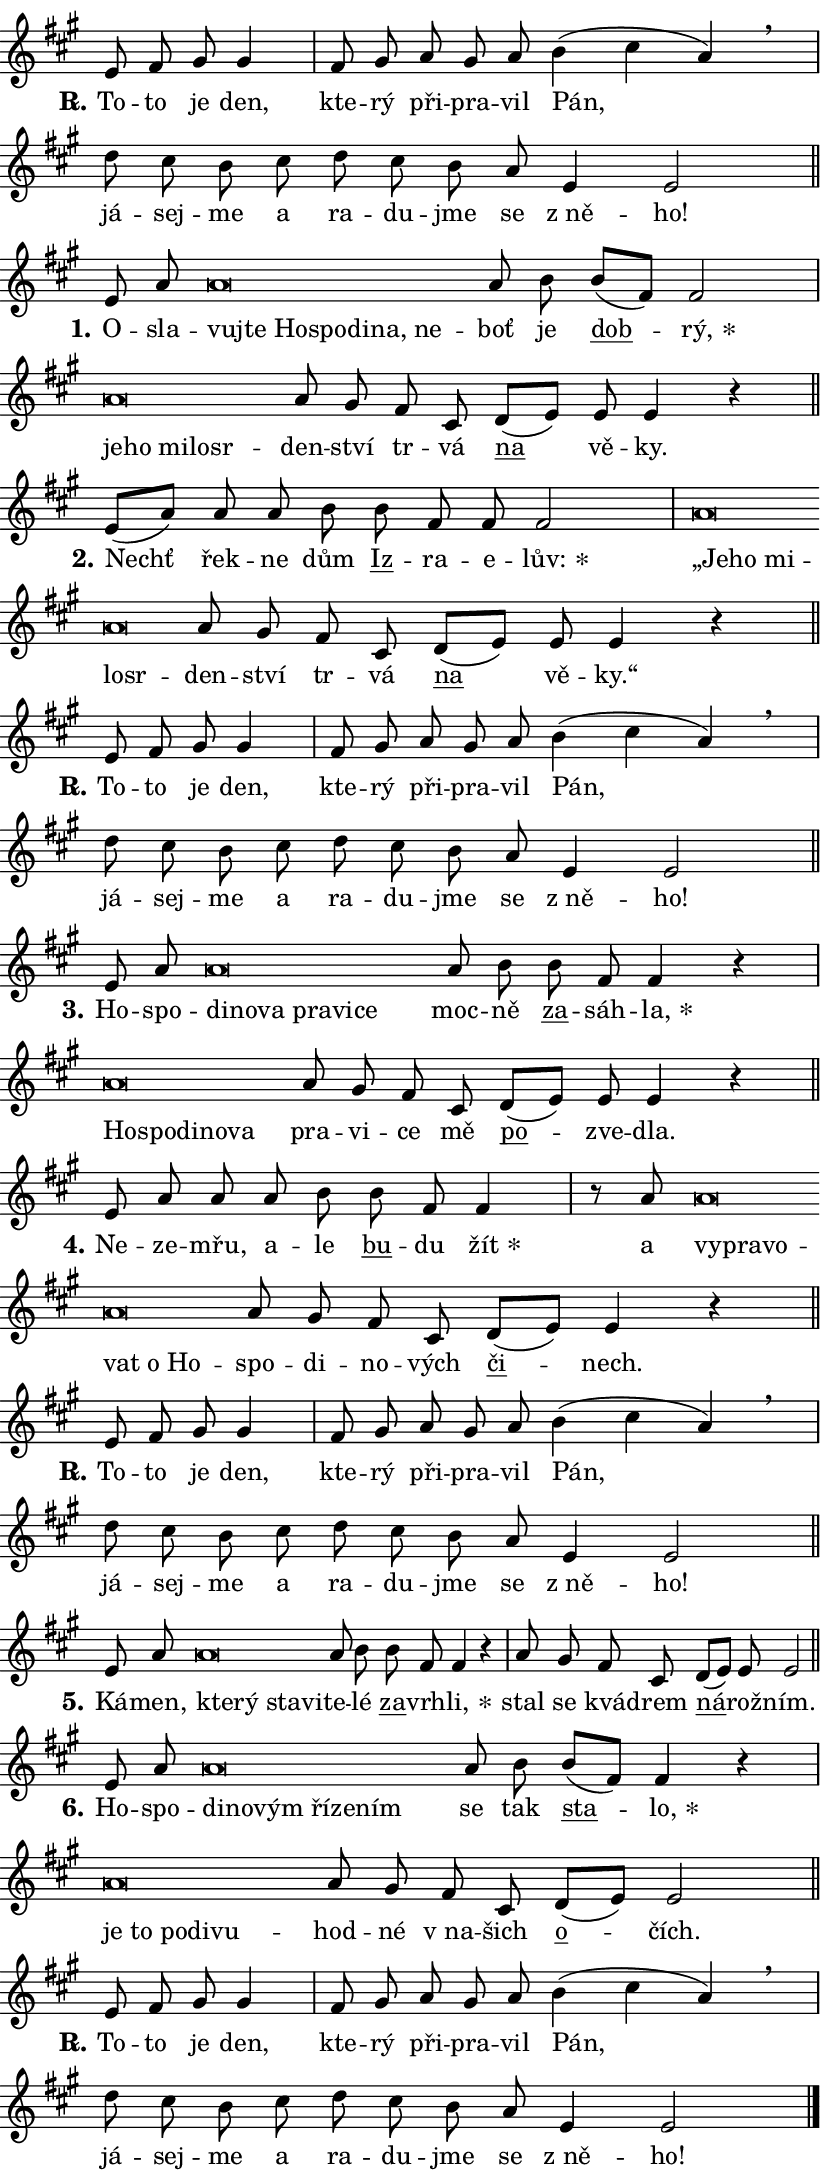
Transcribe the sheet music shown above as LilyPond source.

\version "2.24.0"
\header { tagline = "" }
\paper {
  indent = 0\cm
  top-margin = 0\cm
  right-margin = 0.13\cm % to fit lyric hyphens
  bottom-margin = 0\cm
  left-margin = 0\cm
  paper-width = 14\cm
  page-breaking = #ly:one-page-breaking
  system-system-spacing.basic-distance = #11
  score-system-spacing.basic-distance = #11
  ragged-last = ##f
}


%% Author: Thomas Morley
%% https://lists.gnu.org/archive/html/lilypond-user/2020-05/msg00002.html
#(define (line-position grob)
"Returns position of @var[grob} in current system:
   @code{'start}, if at first time-step
   @code{'end}, if at last time-step
   @code{'middle} otherwise
"
  (let* ((col (ly:item-get-column grob))
         (ln (ly:grob-object col 'left-neighbor))
         (rn (ly:grob-object col 'right-neighbor))
         (col-to-check-left (if (ly:grob? ln) ln col))
         (col-to-check-right (if (ly:grob? rn) rn col))
         (break-dir-left
           (and
             (ly:grob-property col-to-check-left 'non-musical #f)
             (ly:item-break-dir col-to-check-left)))
         (break-dir-right
           (and
             (ly:grob-property col-to-check-right 'non-musical #f)
             (ly:item-break-dir col-to-check-right))))
        (cond ((eqv? 1 break-dir-left) 'start)
              ((eqv? -1 break-dir-right) 'end)
              (else 'middle))))

#(define (tranparent-at-line-position vctor)
  (lambda (grob)
  "Relying on @code{line-position} select the relevant enry from @var{vctor}.
Used to determine transparency,"
    (case (line-position grob)
      ((end) (not (vector-ref vctor 0)))
      ((middle) (not (vector-ref vctor 1)))
      ((start) (not (vector-ref vctor 2))))))

noteHeadBreakVisibility =
#(define-music-function (break-visibility)(vector?)
"Makes @code{NoteHead}s transparent relying on @var{break-visibility}"
#{
  \override NoteHead.transparent =
    #(tranparent-at-line-position break-visibility)
#})

#(define delete-ledgers-for-transparent-note-heads
  (lambda (grob)
    "Reads whether a @code{NoteHead} is transparent.
If so this @code{NoteHead} is removed from @code{'note-heads} from
@var{grob}, which is supposed to be @code{LedgerLineSpanner}.
As a result ledgers are not printed for this @code{NoteHead}"
    (let* ((nhds-array (ly:grob-object grob 'note-heads))
           (nhds-list
             (if (ly:grob-array? nhds-array)
                 (ly:grob-array->list nhds-array)
                 '()))
           ;; Relies on the transparent-property being done before
           ;; Staff.LedgerLineSpanner.after-line-breaking is executed.
           ;; This is fragile ...
           (to-keep
             (remove
               (lambda (nhd)
                 (ly:grob-property nhd 'transparent #f))
               nhds-list)))
      ;; TODO find a better method to iterate over grob-arrays, similiar
      ;; to filter/remove etc for lists
      ;; For now rebuilt from scratch
      (set! (ly:grob-object grob 'note-heads)  '())
      (for-each
        (lambda (nhd)
          (ly:pointer-group-interface::add-grob grob 'note-heads nhd))
        to-keep))))

squashNotes = {
  \override NoteHead.X-extent = #'(-0.2 . 0.2)
  \override NoteHead.Y-extent = #'(-0.75 . 0)
  \override NoteHead.stencil =
    #(lambda (grob)
       (let ((pos (ly:grob-property grob 'staff-position)))
         (begin
           (if (< pos -7) (display "ERROR: Lower brevis then expected\n") (display ""))
           (if (<= pos -6) ly:text-interface::print ly:note-head::print))))
}
unSquashNotes = {
  \revert NoteHead.X-extent
  \revert NoteHead.Y-extent
  \revert NoteHead.stencil
}

hideNotes = \noteHeadBreakVisibility #begin-of-line-visible
unHideNotes = \noteHeadBreakVisibility #all-visible

% work-around for resetting accidentals
% https://lilypond.org/doc/v2.23/Documentation/notation/displaying-rhythms#unmetered-music
cadenzaMeasure = {
  \cadenzaOff
  \partial 1024 s1024
  \cadenzaOn
}

#(define-markup-command (accent layout props text) (markup?)
  "Underline accented syllable"
  (interpret-markup layout props
    #{\markup \override #'(offset . 4.3) \underline { #text }#}))

responsum = \markup \concat {
  "R" \hspace #-1.05 \path #0.1 #'((moveto 0 0.07) (lineto 0.9 0.8)) \hspace #0.05 "."
}

spaceSize = #0.6828661417322834 % exact space size for TeX Gyre Schola

\layout {
  \context {
    \Staff
    \remove "Time_signature_engraver"
    \override LedgerLineSpanner.after-line-breaking = #delete-ledgers-for-transparent-note-heads
  }
  \context {
    \Lyrics {
      \override LyricSpace.minimum-distance = \spaceSize
      \override LyricText.font-name = #"TeX Gyre Schola"
      \override LyricText.font-size = 1
      \override StanzaNumber.font-name = #"TeX Gyre Schola Bold"
      \override StanzaNumber.font-size = 1
    }
  }
  \context {
    \Score 
    \override NoteHead.text =
      #(lambda (grob) 
        (let ((pos (ly:grob-property grob 'staff-position)))
          #{\markup {
            \combine
              \halign #-0.55 \raise #(if (= pos -6) 0 0.5) \override #'(thickness . 2) \draw-line #'(3.2 . 0)
              \musicglyph "noteheads.sM1"
          }#}))
  }
}

% magnetic-lyrics.ily
%
%   written by
%     Jean Abou Samra <jean@abou-samra.fr>
%     Werner Lemberg <wl@gnu.org>
%
%   adapted by
%     Jiri Hon <jiri.hon@gmail.com>
%
% Version 2022-Apr-15

% https://www.mail-archive.com/lilypond-user@gnu.org/msg149350.html

#(define (Left_hyphen_pointer_engraver context)
   "Collect syllable-hyphen-syllable occurrences in lyrics and store
them in properties.  This engraver only looks to the left.  For
example, if the lyrics input is @code{foo -- bar}, it does the
following.

@itemize @bullet
@item
Set the @code{text} property of the @code{LyricHyphen} grob between
@q{foo} and @q{bar} to @code{foo}.

@item
Set the @code{left-hyphen} property of the @code{LyricText} grob with
text @q{foo} to the @code{LyricHyphen} grob between @q{foo} and
@q{bar}.
@end itemize

Use this auxiliary engraver in combination with the
@code{lyric-@/text::@/apply-@/magnetic-@/offset!} hook."
   (let ((hyphen #f)
         (text #f))
     (make-engraver
      (acknowledgers
       ((lyric-syllable-interface engraver grob source-engraver)
        (set! text grob)))
      (end-acknowledgers
       ((lyric-hyphen-interface engraver grob source-engraver)
        ;(when (not (grob::has-interface grob 'lyric-space-interface))
          (set! hyphen grob)));)
      ((stop-translation-timestep engraver)
       (when (and text hyphen)
         (ly:grob-set-object! text 'left-hyphen hyphen))
       (set! text #f)
       (set! hyphen #f)))))

#(define (lyric-text::apply-magnetic-offset! grob)
   "If the space between two syllables is less than the value in
property @code{LyricText@/.details@/.squash-threshold}, move the right
syllable to the left so that it gets concatenated with the left
syllable.

Use this function as a hook for
@code{LyricText@/.after-@/line-@/breaking} if the
@code{Left_@/hyphen_@/pointer_@/engraver} is active."
   (let ((hyphen (ly:grob-object grob 'left-hyphen #f)))
     (when hyphen
       (let ((left-text (ly:spanner-bound hyphen LEFT)))
         (when (grob::has-interface left-text 'lyric-syllable-interface)
           (let* ((common (ly:grob-common-refpoint grob left-text X))
                  (this-x-ext (ly:grob-extent grob common X))
                  (left-x-ext
                   (begin
                     ;; Trigger magnetism for left-text.
                     (ly:grob-property left-text 'after-line-breaking)
                     (ly:grob-extent left-text common X)))
                  ;; `delta` is the gap width between two syllables.
                  (delta (- (interval-start this-x-ext)
                            (interval-end left-x-ext)))
                  (details (ly:grob-property grob 'details))
                  (threshold (assoc-get 'squash-threshold details 0.2)))
             (when (< delta threshold)
               (let* (;; We have to manipulate the input text so that
                      ;; ligatures crossing syllable boundaries are not
                      ;; disabled.  For languages based on the Latin
                      ;; script this is essentially a beautification.
                      ;; However, for non-Western scripts it can be a
                      ;; necessity.
                      (lt (ly:grob-property left-text 'text))
                      (rt (ly:grob-property grob 'text))
                      (is-space (grob::has-interface hyphen 'lyric-space-interface))
                      (space (if is-space " " ""))
                      (extra-delta (if is-space spaceSize 0))
                      ;; Append new syllable.
                      (ltrt-space (if (and (string? lt) (string? rt))
                                (string-append lt space rt)
                                (make-concat-markup (list lt space rt))))
                      ;; Right-align `ltrt` to the right side.
                      (ltrt-space-markup (grob-interpret-markup
                               grob
                               (make-translate-markup
                                (cons (interval-length this-x-ext) 0)
                                (make-right-align-markup ltrt-space)))))
                 (begin
                   ;; Don't print `left-text`.
                   (ly:grob-set-property! left-text 'stencil #f)
                   ;; Set text and stencil (which holds all collected
                   ;; syllables so far) and shift it to the left.
                   (ly:grob-set-property! grob 'text ltrt-space)
                   (ly:grob-set-property! grob 'stencil ltrt-space-markup)
                   (ly:grob-translate-axis! grob (- (- delta extra-delta)) X))))))))))


#(define (lyric-hyphen::displace-bounds-first grob)
   ;; Make very sure this callback isn't triggered too early.
   (let ((left (ly:spanner-bound grob LEFT))
         (right (ly:spanner-bound grob RIGHT)))
     (ly:grob-property left 'after-line-breaking)
     (ly:grob-property right 'after-line-breaking)
     (ly:lyric-hyphen::print grob)))

squashThreshold = #0.4

\layout {
  \context {
    \Lyrics
    \consists #Left_hyphen_pointer_engraver
    \override LyricText.after-line-breaking =
      #lyric-text::apply-magnetic-offset!
    \override LyricHyphen.stencil = #lyric-hyphen::displace-bounds-first
    \override LyricText.details.squash-threshold = \squashThreshold
    \override LyricHyphen.minimum-distance = 0
    \override LyricHyphen.minimum-length = \squashThreshold
  }
}

squashText = \override LyricText.details.squash-threshold = 9999
unSquashText = \override LyricText.details.squash-threshold = \squashThreshold

leftText = \override LyricText.self-alignment-X = #LEFT
unLeftText = \revert LyricText.self-alignment-X

starOffset = #(lambda (grob) 
                (let ((x_offset (ly:self-alignment-interface::aligned-on-x-parent grob)))
                  (if (= x_offset 0) 0 (+ x_offset 1.2))))

star = #(define-music-function (syllable)(string?)
"Append star separator at the end of a syllable"
#{
  \once \override LyricText.X-offset = #starOffset
  \lyricmode { \markup {
    #syllable
    \override #'((font-name . "TeX Gyre Schola Bold")) \hspace #0.2 \lower #0.65 \larger "*"
  } }
#})

starAccent = #(define-music-function (syllable)(string?)
"Append star separator at the end of a syllable and make accent"
#{
  \once \override LyricText.X-offset = #starOffset
  \lyricmode { \markup {
    \accent #syllable
    \override #'((font-name . "TeX Gyre Schola Bold")) \hspace #0.2 \lower #0.65 \larger "*"
  } }
#})

breath = #(define-music-function (syllable)(string?)
"Append breathing indicator at the end of a syllable"
#{
  \lyricmode { \markup { #syllable "+" } }
#})

optionalBreath = #(define-music-function (syllable)(string?)
"Append optional breathing indicator at the end of a syllable"
#{
  \lyricmode { \markup { #syllable "(+)" } }
#})


\score {
    <<
        \new Voice = "melody" { \cadenzaOn \key a \major \relative { e'8 fis gis gis4 \cadenzaMeasure \bar "|" fis8 gis a gis a \bar "" b4( cis a) \breathe \cadenzaMeasure \bar "|" d8 cis b cis \bar "" d cis b a \bar "" e4 e2 \cadenzaMeasure \bar "||" \break } }
        \new Lyrics \lyricsto "melody" { \lyricmode { \set stanza = \responsum
To -- to je den, kte -- rý při -- pra -- vil Pán, já -- sej -- me a ra -- du -- jme se "z ně" -- ho! } }
    >>
    \layout {}
}

\score {
    <<
        \new Voice = "melody" { \cadenzaOn \key a \major \relative { e'8 a \bar "" \squashNotes a\breve*1/16 \hideNotes \breve*1/16 \bar "" \breve*1/16 \bar "" \breve*1/16 \bar "" \breve*1/16 \bar "" \breve*1/16 \breve*1/16 \bar "" \unHideNotes \unSquashNotes a8 b \bar "" b[( fis)] fis2 \cadenzaMeasure \bar "|" \squashNotes a\breve*1/16 \hideNotes \breve*1/16 \bar "" \breve*1/16 \bar "" \breve*1/16 \breve*1/16 \bar "" \unHideNotes \unSquashNotes a8 gis fis cis \bar "" d[( e)] e e4 r \cadenzaMeasure \bar "||" \break } }
        \new Lyrics \lyricsto "melody" { \lyricmode { \set stanza = "1."
O -- sla -- \leftText vuj -- \squashText te Ho -- spo -- di -- na, ne -- \unLeftText \unSquashText boť je \markup \accent dob -- \star rý, \leftText je -- \squashText ho mi -- lo -- sr -- \unLeftText \unSquashText den -- ství tr -- vá \markup \accent na vě -- ky. } }
    >>
    \layout {}
}

\score {
    <<
        \new Voice = "melody" { \cadenzaOn \key a \major \relative { e'8[( a)] a a b \bar "" b fis fis fis2 \cadenzaMeasure \bar "|" \squashNotes a\breve*1/16 \hideNotes \breve*1/16 \bar "" \breve*1/16 \bar "" \breve*1/16 \breve*1/16 \bar "" \unHideNotes \unSquashNotes a8 gis fis cis \bar "" d[( e)] e e4 r \cadenzaMeasure \bar "||" \break } }
        \new Lyrics \lyricsto "melody" { \lyricmode { \set stanza = "2."
Nechť řek -- ne dům \markup \accent Iz -- ra -- e -- \star lův: \leftText „Je -- \squashText ho mi -- lo -- sr -- \unLeftText \unSquashText den -- ství tr -- vá \markup \accent na vě -- ky.“ } }
    >>
    \layout {}
}

\score {
    <<
        \new Voice = "melody" { \cadenzaOn \key a \major \relative { e'8 fis gis gis4 \cadenzaMeasure \bar "|" fis8 gis a gis a \bar "" b4( cis a) \breathe \cadenzaMeasure \bar "|" d8 cis b cis \bar "" d cis b a \bar "" e4 e2 \cadenzaMeasure \bar "||" \break } }
        \new Lyrics \lyricsto "melody" { \lyricmode { \set stanza = \responsum
To -- to je den, kte -- rý při -- pra -- vil Pán, já -- sej -- me a ra -- du -- jme se "z ně" -- ho! } }
    >>
    \layout {}
}

\score {
    <<
        \new Voice = "melody" { \cadenzaOn \key a \major \relative { e'8 a \bar "" \squashNotes a\breve*1/16 \hideNotes \breve*1/16 \bar "" \breve*1/16 \bar "" \breve*1/16 \bar "" \breve*1/16 \breve*1/16 \bar "" \unHideNotes \unSquashNotes a8 b \bar "" b fis fis4 r \cadenzaMeasure \bar "|" \squashNotes a\breve*1/16 \hideNotes \breve*1/16 \bar "" \breve*1/16 \bar "" \breve*1/16 \breve*1/16 \bar "" \unHideNotes \unSquashNotes a8 gis fis cis \bar "" d[( e)] e e4 r \cadenzaMeasure \bar "||" \break } }
        \new Lyrics \lyricsto "melody" { \lyricmode { \set stanza = "3."
Ho -- spo -- \leftText di -- \squashText no -- va pra -- vi -- ce \unLeftText \unSquashText moc -- ně \markup \accent za -- sáh -- \star la, \leftText Ho -- \squashText spo -- di -- no -- va \unLeftText \unSquashText pra -- vi -- ce mě \markup \accent po -- zve -- dla. } }
    >>
    \layout {}
}

\score {
    <<
        \new Voice = "melody" { \cadenzaOn \key a \major \relative { e'8 a a a b \bar "" b fis fis4 \cadenzaMeasure \bar "|" r8 a \squashNotes a\breve*1/16 \hideNotes \breve*1/16 \bar "" \breve*1/16 \bar "" \breve*1/16 \bar "" \breve*1/16 \breve*1/16 \bar "" \unHideNotes \unSquashNotes a8 gis fis cis \bar "" d[( e)] e4 r \cadenzaMeasure \bar "||" \break } }
        \new Lyrics \lyricsto "melody" { \lyricmode { \set stanza = "4."
Ne -- ze -- mřu, a -- le \markup \accent bu -- du \star žít a \leftText vy -- \squashText pra -- vo -- vat o Ho -- \unLeftText \unSquashText spo -- di -- no -- vých \markup \accent či -- nech. } }
    >>
    \layout {}
}

\score {
    <<
        \new Voice = "melody" { \cadenzaOn \key a \major \relative { e'8 fis gis gis4 \cadenzaMeasure \bar "|" fis8 gis a gis a \bar "" b4( cis a) \breathe \cadenzaMeasure \bar "|" d8 cis b cis \bar "" d cis b a \bar "" e4 e2 \cadenzaMeasure \bar "||" \break } }
        \new Lyrics \lyricsto "melody" { \lyricmode { \set stanza = \responsum
To -- to je den, kte -- rý při -- pra -- vil Pán, já -- sej -- me a ra -- du -- jme se "z ně" -- ho! } }
    >>
    \layout {}
}

\score {
    <<
        \new Voice = "melody" { \cadenzaOn \key a \major \relative { e'8 a \bar "" \squashNotes a\breve*1/16 \hideNotes \breve*1/16 \bar "" \breve*1/16 \breve*1/16 \bar "" \unHideNotes \unSquashNotes a8 b \bar "" b fis fis4 r \cadenzaMeasure \bar "|" a8 gis fis cis \bar "" d[( e)] e e2 \cadenzaMeasure \bar "||" \break } }
        \new Lyrics \lyricsto "melody" { \lyricmode { \set stanza = "5."
Ká -- men, \leftText kte -- \squashText rý sta -- vi -- \unLeftText \unSquashText te -- lé \markup \accent za -- vrh -- \star li, stal se kvá -- drem \markup \accent ná -- rož -- ním. } }
    >>
    \layout {}
}

\score {
    <<
        \new Voice = "melody" { \cadenzaOn \key a \major \relative { e'8 a \bar "" \squashNotes a\breve*1/16 \hideNotes \breve*1/16 \bar "" \breve*1/16 \bar "" \breve*1/16 \bar "" \breve*1/16 \breve*1/16 \bar "" \unHideNotes \unSquashNotes a8 b \bar "" b[( fis)] fis4 r \cadenzaMeasure \bar "|" \squashNotes a\breve*1/16 \hideNotes \breve*1/16 \bar "" \breve*1/16 \bar "" \breve*1/16 \breve*1/16 \bar "" \unHideNotes \unSquashNotes a8 gis fis cis \bar "" d[( e)] e2 \cadenzaMeasure \bar "||" \break } }
        \new Lyrics \lyricsto "melody" { \lyricmode { \set stanza = "6."
Ho -- spo -- \leftText di -- \squashText no -- vým ří -- ze -- ním \unLeftText \unSquashText se tak \markup \accent sta -- \star lo, \leftText je \squashText to po -- di -- vu -- \unLeftText \unSquashText hod -- né "v na" -- šich \markup \accent o -- čích. } }
    >>
    \layout {}
}

\score {
    <<
        \new Voice = "melody" { \cadenzaOn \key a \major \relative { e'8 fis gis gis4 \cadenzaMeasure \bar "|" fis8 gis a gis a \bar "" b4( cis a) \breathe \cadenzaMeasure \bar "|" d8 cis b cis \bar "" d cis b a \bar "" e4 e2 \cadenzaMeasure \bar "||" \break } \bar "|." }
        \new Lyrics \lyricsto "melody" { \lyricmode { \set stanza = \responsum
To -- to je den, kte -- rý při -- pra -- vil Pán, já -- sej -- me a ra -- du -- jme se "z ně" -- ho! } }
    >>
    \layout {}
}
